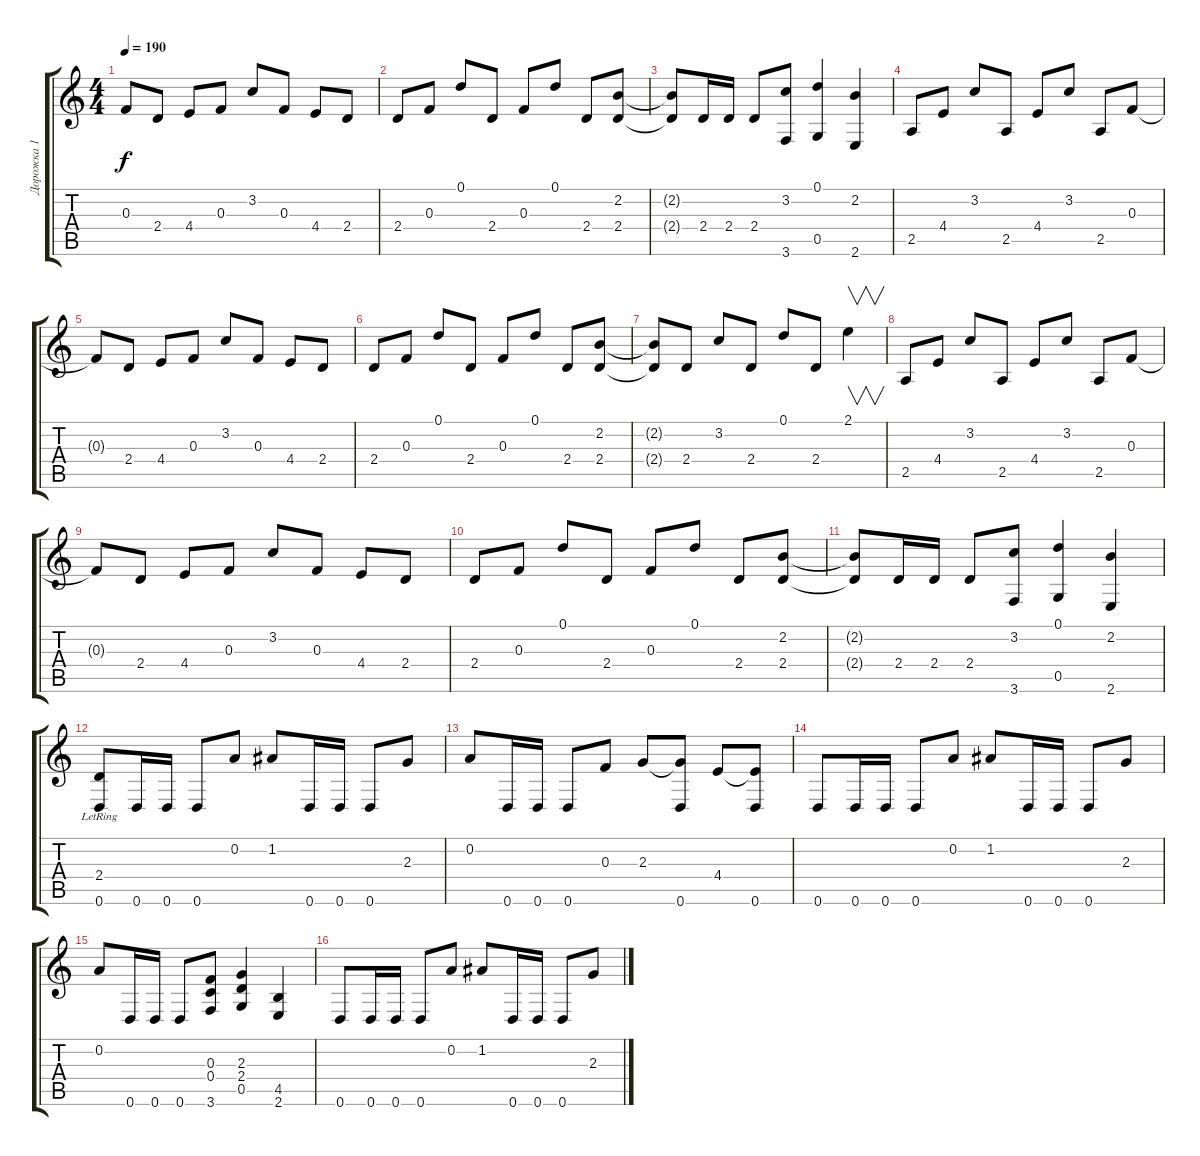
\track ("Дорожка 1" "Дорожка 1") {instrument distortionguitar}
\staff {score tabs}
\tuning (D4 A3 F3 C3 G2 D2) {hide}
\ts (4 4)
\tempo 190
\clef g2
\ks c
0.3{t}.8{dy f} 2.4.8 4.4.8 0.3.8 3.2.8 0.3.8 4.4.8 2.4.8 |
2.4.8 0.3.8 0.1.8 2.4.8 0.3.8 0.1.8 2.4.8 (2.2 2.4).8 |
(2.2{t} 2.4{t}).8 2.4.16 2.4.16 2.4.8 (3.2 3.6).8 (0.1 0.5).4 (2.2 2.6).4 |
2.5.8 4.4.8 3.2.8 2.5.8 4.4.8 3.2.8 2.5.8 0.3.8 |
0.3{t}.8 2.4.8 4.4.8 0.3.8 3.2.8 0.3.8 4.4.8 2.4.8 |
2.4.8 0.3.8 0.1.8 2.4.8 0.3.8 0.1.8 2.4.8 (2.2 2.4).8 |
(2.2{t} 2.4{t}).8 2.4.8 3.2.8 2.4.8 0.1.8 2.4.8 2.1.4{v} |
2.5.8 4.4.8 3.2.8 2.5.8 4.4.8 3.2.8 2.5.8 0.3.8 |
0.3{t}.8 2.4.8 4.4.8 0.3.8 3.2.8 0.3.8 4.4.8 2.4.8 |
2.4.8 0.3.8 0.1.8 2.4.8 0.3.8 0.1.8 2.4.8 (2.2 2.4).8 |
(2.2{t} 2.4{t}).8 2.4.16 2.4.16 2.4.8 (3.2 3.6).8 (0.1 0.5).4 (2.2 2.6).4 |
(2.4{lr} 0.6).8 0.6.16 0.6.16 0.6.8 0.2.8 1.2.8 0.6.16 0.6.16 0.6.8 2.3.8 |
0.2.8 0.6.16 0.6.16 0.6.8 0.3.8 2.3.8 (2.3{t} 0.6).8 4.4.8 (4.4{t} 0.6).8 |
0.6.8 0.6.16 0.6.16 0.6.8 0.2.8 1.2.8 0.6.16 0.6.16 0.6.8 2.3.8 |
0.2.8 0.6.16 0.6.16 0.6.8 (0.3 0.4 3.6).8 (2.3 2.4 0.5).4 (4.5 2.6).4 |
0.6.8 0.6.16 0.6.16 0.6.8 0.2.8 1.2.8 0.6.16 0.6.16 0.6.8 2.3.8
